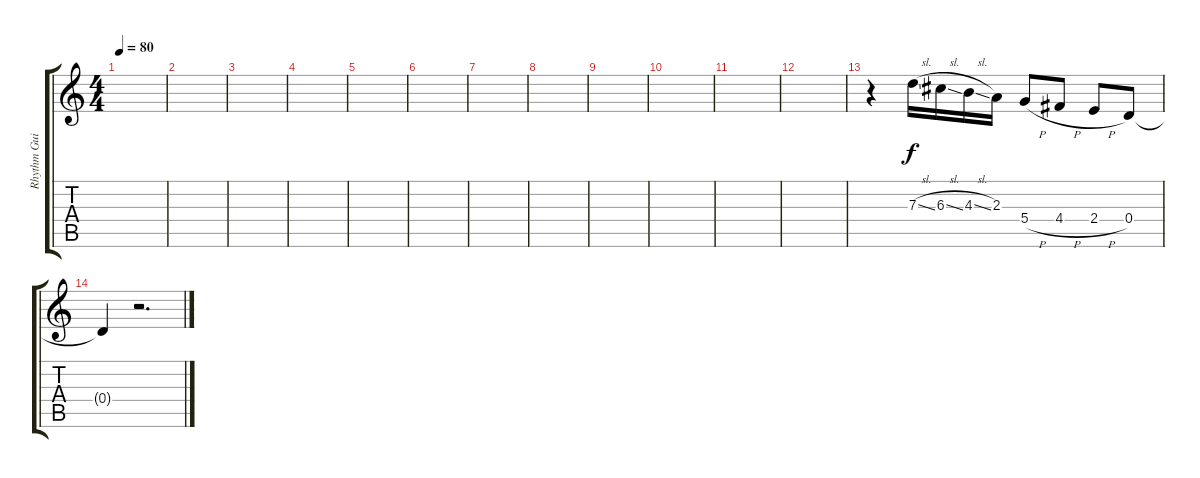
\track ("Rhythm Guitar (2)" "Rhythm Gui") {instrument overdrivenguitar}
\staff {score tabs}
\tuning (E4 B3 G3 D3 A2 E2) {hide}
\ts (4 4)
\tempo 80
\clef g2
\ks c
|
|
|
|
|
|
|
|
|
|
|
|
r.4 7.3{sl}.16 6.3{sl}.16 4.3{sl}.16 2.3.16 5.4{h}.8 4.4{h}.8 2.4{h}.8 0.4.8 |
0.4{t}.4 r.2{d}
